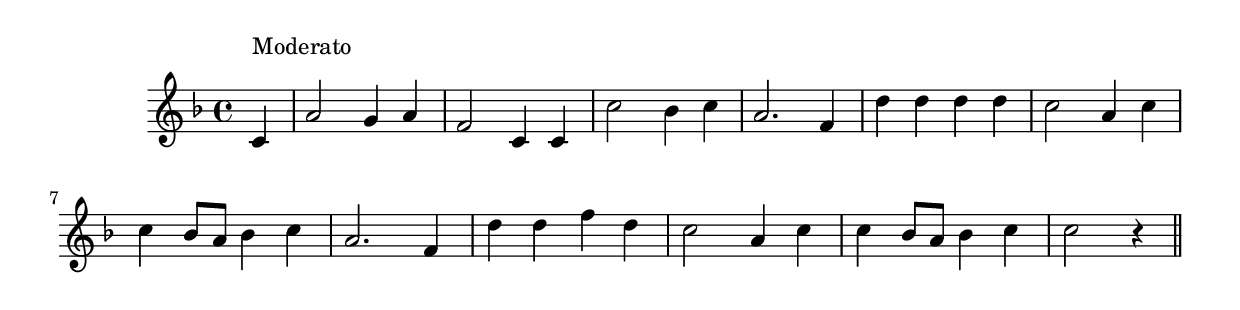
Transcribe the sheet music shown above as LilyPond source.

\version "2.14.0"
%{\header {
  title = "Adieu, Bonne Ho-^tesse (France)"
  composer = "anonymous"
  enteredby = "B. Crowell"
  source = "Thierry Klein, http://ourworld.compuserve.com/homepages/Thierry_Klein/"
}%}
\score{{\key f \major
\time 4/4
%{\tempo 4=100
%}\relative c' {
  \partial 4
  c4^\markup{\column { "Moderato" " " }} | a'2 g4 a | f2 c4 c | c'2 bes4 c | a2. f4 | d'4 d d d | c2 a4 c | c bes8 a bes4 c | a2. f4 | d'4 d f d |
  c2 a4 c | c bes8 a bes4 c | c2 r4
  \bar "||"
}

}}